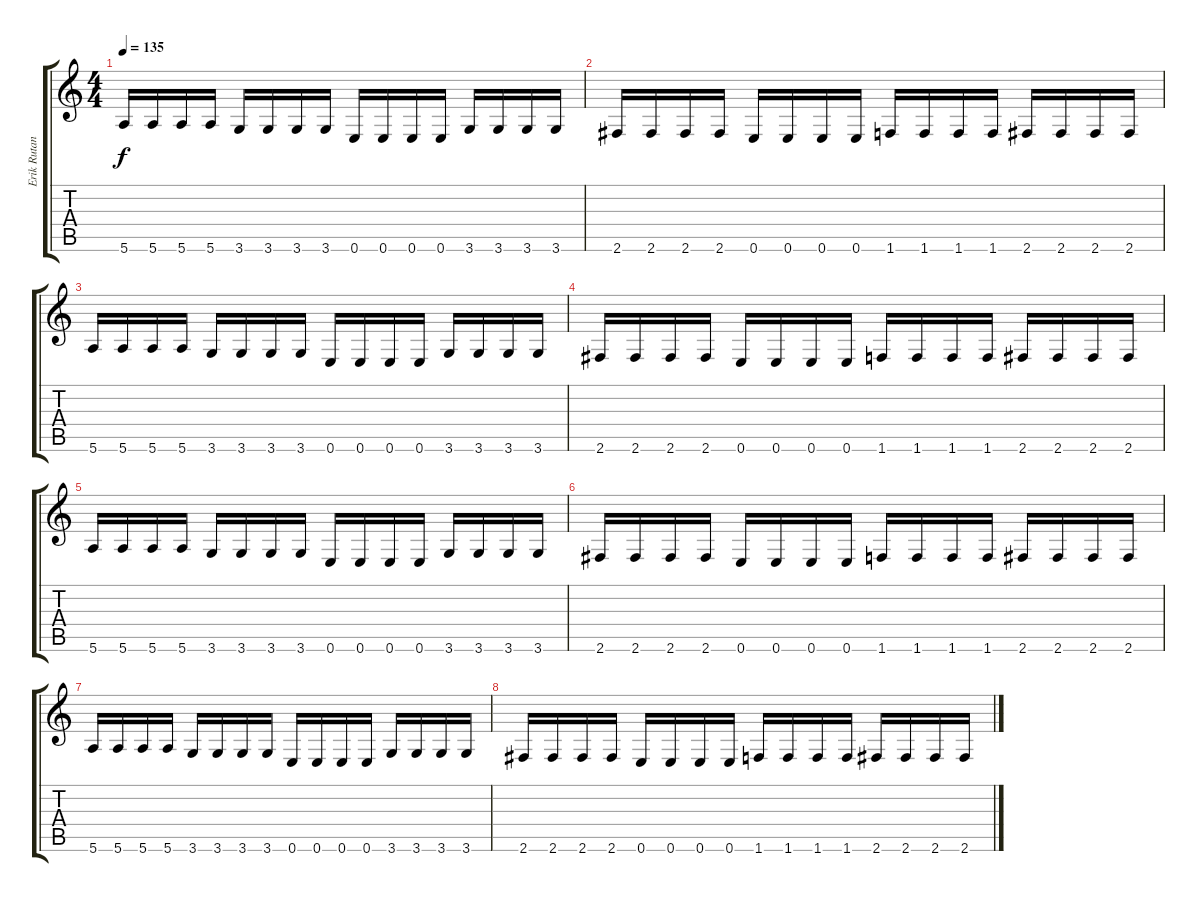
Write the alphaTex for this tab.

\track ("Erik Rutan" "Erik Rutan") {instrument distortionguitar}
\staff {score tabs}
\tuning (E4 B3 G3 D3 A2 E2) {hide}
\ts (4 4)
\tempo 135
\clef g2
\ks c
5.6.16{dy f} 5.6.16 5.6.16 5.6.16 3.6.16 3.6.16 3.6.16 3.6.16 0.6.16 0.6.16 0.6.16 0.6.16 3.6.16 3.6.16 3.6.16 3.6.16 |
2.6.16 2.6.16 2.6.16 2.6.16 0.6.16 0.6.16 0.6.16 0.6.16 1.6.16 1.6.16 1.6.16 1.6.16 2.6.16 2.6.16 2.6.16 2.6.16 |
5.6.16 5.6.16 5.6.16 5.6.16 3.6.16 3.6.16 3.6.16 3.6.16 0.6.16 0.6.16 0.6.16 0.6.16 3.6.16 3.6.16 3.6.16 3.6.16 |
2.6.16 2.6.16 2.6.16 2.6.16 0.6.16 0.6.16 0.6.16 0.6.16 1.6.16 1.6.16 1.6.16 1.6.16 2.6.16 2.6.16 2.6.16 2.6.16 |
5.6.16 5.6.16 5.6.16 5.6.16 3.6.16 3.6.16 3.6.16 3.6.16 0.6.16 0.6.16 0.6.16 0.6.16 3.6.16 3.6.16 3.6.16 3.6.16 |
2.6.16 2.6.16 2.6.16 2.6.16 0.6.16 0.6.16 0.6.16 0.6.16 1.6.16 1.6.16 1.6.16 1.6.16 2.6.16 2.6.16 2.6.16 2.6.16 |
5.6.16 5.6.16 5.6.16 5.6.16 3.6.16 3.6.16 3.6.16 3.6.16 0.6.16 0.6.16 0.6.16 0.6.16 3.6.16 3.6.16 3.6.16 3.6.16 |
2.6.16 2.6.16 2.6.16 2.6.16 0.6.16 0.6.16 0.6.16 0.6.16 1.6.16 1.6.16 1.6.16 1.6.16 2.6.16 2.6.16 2.6.16 2.6.16
